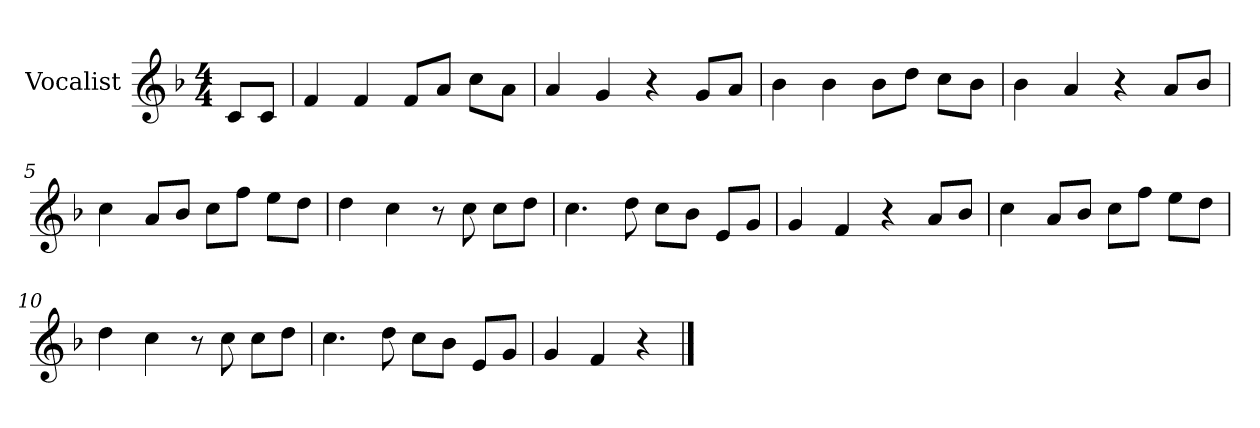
**kern
*part1
*staff1
*I"Vocalist
*k[b-]
*F:
*M4/4
=
8cL
8cJ
=1
4f
4f
8fL
8aJ
8ccL
8aJ
=2
4a
4g
4r
8gL
8aJ
=3
4b-
4b-
8b-L
8ddJ
8ccL
8b-J
=4
4b-
4a
4r
8aL
8b-J
=5
4cc
8aL
8b-J
8ccL
8ffJ
8eeL
8ddJ
=6
4dd
4cc
8r
8cc
8ccL
8ddJ
=7
4.cc
8dd
8ccL
8b-J
8eL
8gJ
=8
4g
4f
4r
8aL
8b-J
=9
4cc
8aL
8b-J
8ccL
8ffJ
8eeL
8ddJ
=10
4dd
4cc
8r
8cc
8ccL
8ddJ
=11
4.cc
8dd
8ccL
8b-J
8eL
8gJ
=12
4g
4f
4r
==
*-
